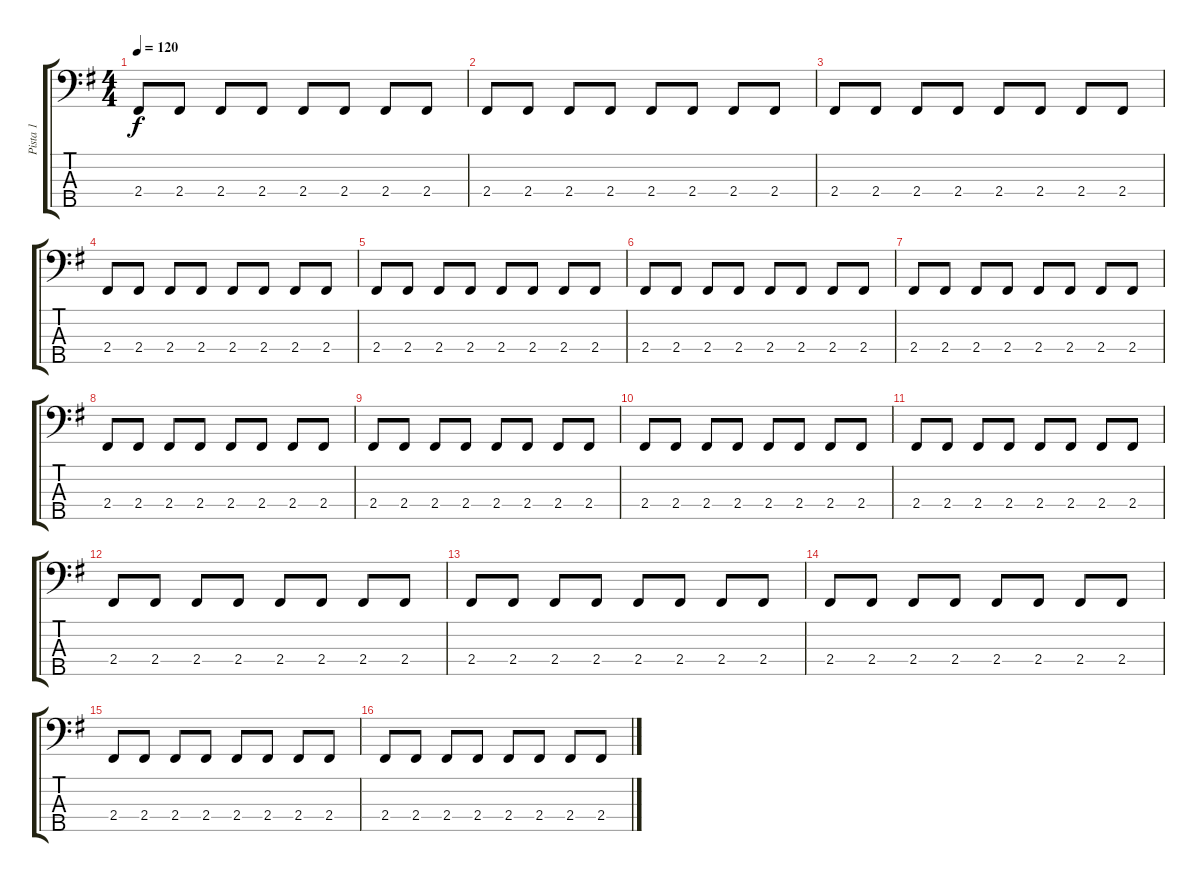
\track ("Pista 1" "Pista 1") {instrument electricbassfinger}
\staff {score tabs}
\tuning (G2 D2 A1 E1 B0) {hide}
\ts (4 4)
\tempo 120
\clef f4
\ks g
2.4.8{dy f} 2.4.8 2.4.8 2.4.8 2.4.8 2.4.8 2.4.8 2.4.8 |
2.4.8 2.4.8 2.4.8 2.4.8 2.4.8 2.4.8 2.4.8 2.4.8 |
2.4.8 2.4.8 2.4.8 2.4.8 2.4.8 2.4.8 2.4.8 2.4.8 |
2.4.8 2.4.8 2.4.8 2.4.8 2.4.8 2.4.8 2.4.8 2.4.8 |
2.4.8 2.4.8 2.4.8 2.4.8 2.4.8 2.4.8 2.4.8 2.4.8 |
2.4.8 2.4.8 2.4.8 2.4.8 2.4.8 2.4.8 2.4.8 2.4.8 |
2.4.8 2.4.8 2.4.8 2.4.8 2.4.8 2.4.8 2.4.8 2.4.8 |
2.4.8 2.4.8 2.4.8 2.4.8 2.4.8 2.4.8 2.4.8 2.4.8 |
2.4.8 2.4.8 2.4.8 2.4.8 2.4.8 2.4.8 2.4.8 2.4.8 |
2.4.8 2.4.8 2.4.8 2.4.8 2.4.8 2.4.8 2.4.8 2.4.8 |
2.4.8 2.4.8 2.4.8 2.4.8 2.4.8 2.4.8 2.4.8 2.4.8 |
2.4.8 2.4.8 2.4.8 2.4.8 2.4.8 2.4.8 2.4.8 2.4.8 |
2.4.8 2.4.8 2.4.8 2.4.8 2.4.8 2.4.8 2.4.8 2.4.8 |
2.4.8 2.4.8 2.4.8 2.4.8 2.4.8 2.4.8 2.4.8 2.4.8 |
2.4.8 2.4.8 2.4.8 2.4.8 2.4.8 2.4.8 2.4.8 2.4.8 |
2.4.8 2.4.8 2.4.8 2.4.8 2.4.8 2.4.8 2.4.8 2.4.8
